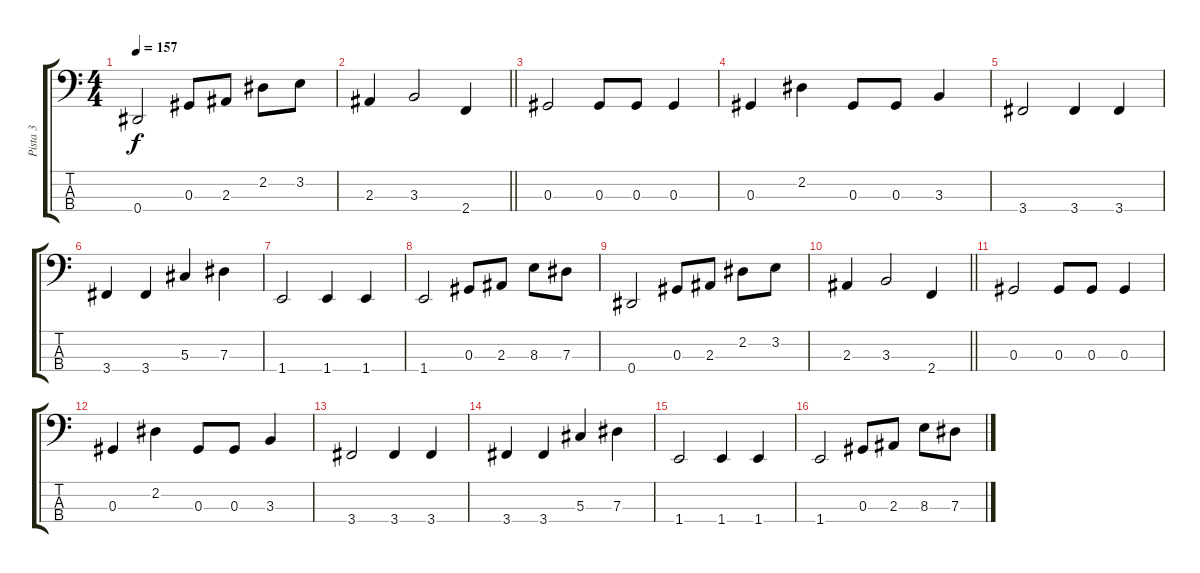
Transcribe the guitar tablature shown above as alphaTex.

\track ("Pista 3" "Pista 3") {instrument electricbasspick}
\staff {score tabs}
\tuning (Gb2 Db2 Ab1 Eb1) {hide}
\ts (4 4)
\tempo 157
\clef f4
\ks c
0.4.2{dy f} 0.3.8 2.3.8 2.2.8 3.2.8 |
\barLineRight lightlight
2.3.4 3.3.2 2.4.4 |
0.3.2 0.3.8 0.3.8 0.3.4 |
0.3.4 2.2.4 0.3.8 0.3.8 3.3.4 |
3.4.2 3.4.4 3.4.4 |
3.4.4 3.4.4 5.3.4 7.3.4 |
1.4.2 1.4.4 1.4.4 |
1.4.2 0.3.8 2.3.8 8.3.8 7.3.8 |
0.4.2 0.3.8 2.3.8 2.2.8 3.2.8 |
\barLineRight lightlight
2.3.4 3.3.2 2.4.4 |
0.3.2 0.3.8 0.3.8 0.3.4 |
0.3.4 2.2.4 0.3.8 0.3.8 3.3.4 |
3.4.2 3.4.4 3.4.4 |
3.4.4 3.4.4 5.3.4 7.3.4 |
1.4.2 1.4.4 1.4.4 |
1.4.2 0.3.8 2.3.8 8.3.8 7.3.8
